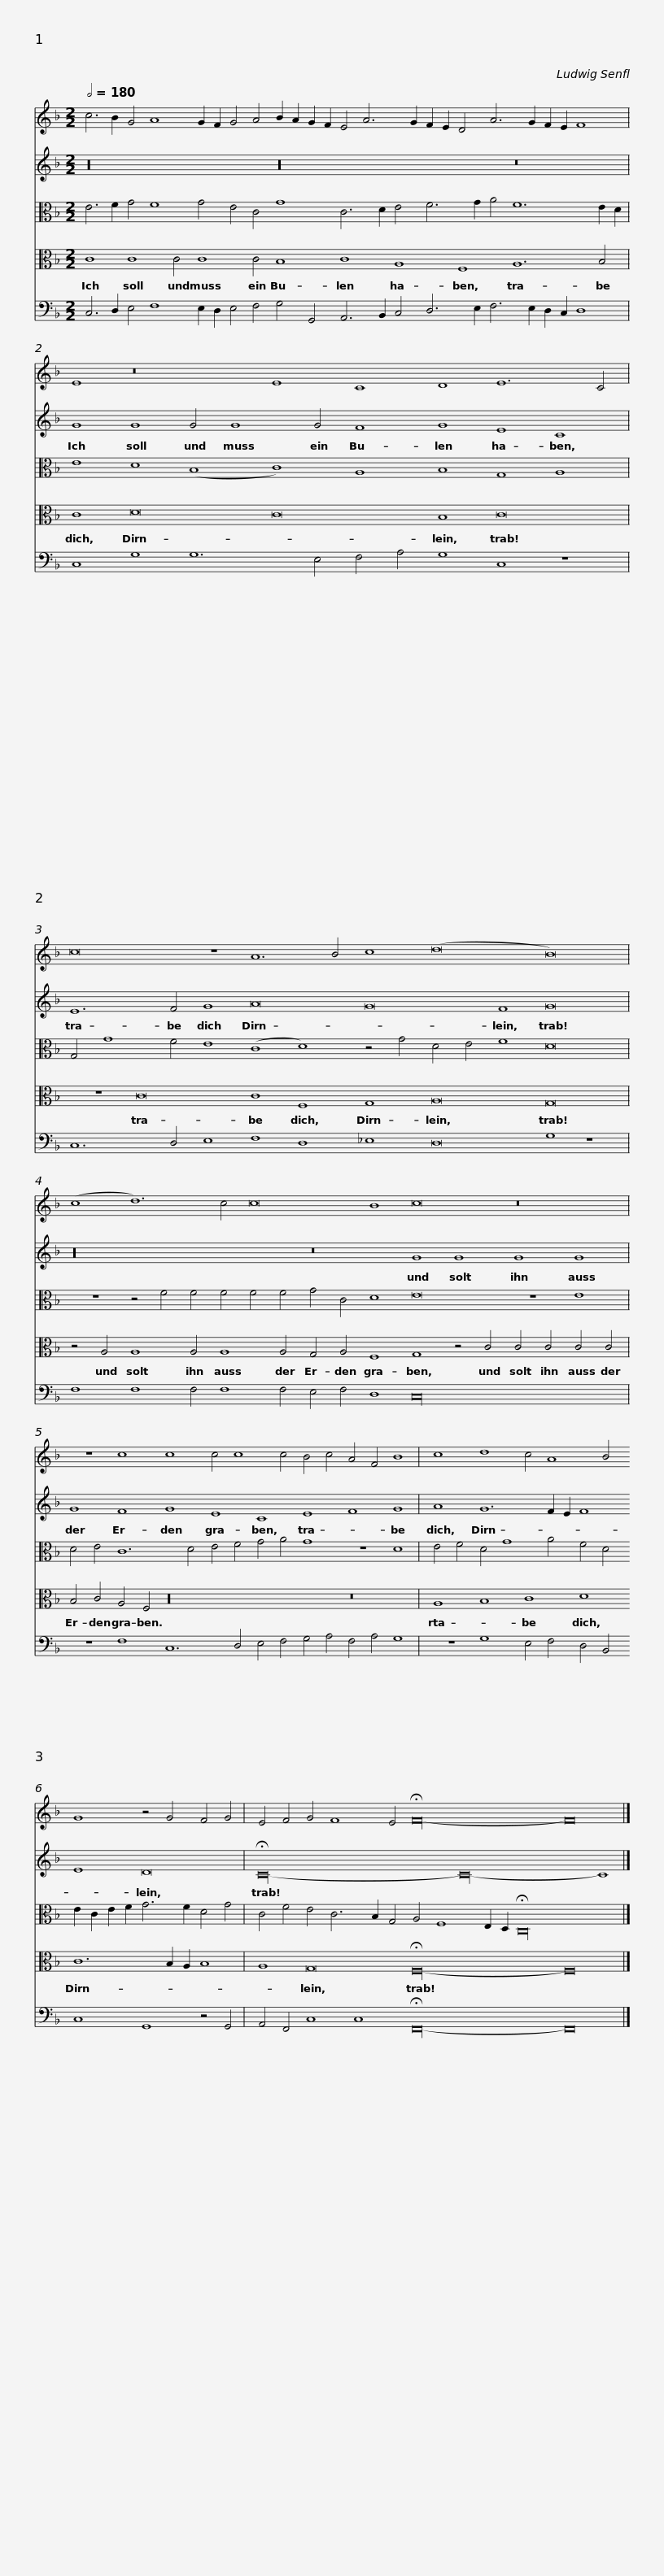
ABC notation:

X:1
%%score 1 2 3 4 5
L:1/8
Q:1/2=180
M:2/2
I:linebreak $
K:F
V:1 treble
V:2 treble
V:3 alto
V:4 alto
V:5 bass
V:1
 c6 B2 G4 A8 G2 F2 G4 A4 B2 A2 G2 F2 E4 A6 G2 F2 E2 D4 A6 G2 F2 E2 F8 |$ E8 z16 E8 C8 D8 E12 C4 |$ c16 z8 A12 B4 c8 (d16 B16) |$ (c8 d12) c4 c16 B8 c16 z16 |$ z8 c8 c8 c4 c8 c4 B4 c4 A4 F4 B8 |$ %5
 c8 d8 c4 A8 B4 G8 z4 G4 F4 G4 |$ E4 F4 G4 F8 E4 !fermata!F32- F16 |] %7
V:2
 z32 z32 z16 |$ G8 G8 G4 G8 G4 F8 G8 E8 C8 |$ E12 F4 G8 A16 G16 F8 G16 |$ z32 z16 G8 G8 G8 G8 |$ G8 F8 G8 E8 C8 E8 F8 G8 |$ %5
 A8 G12 F2 E2 F8 E8 D16 |$ !fermata!C32- C32- C8 |] %7
V:3
 E6 F2 G4 F8 G4 E4 C4 G8 C6 D2 E4 F6 G2 A4 F12 E2 D2 |$ E8 D8 (B,8 C8) A,8 B,8 G,8 A,8 |$ G,4 G8 F4 E8 (C8 D8) z4 G4 D4 E4 F8 D16 |$ z8 z4 F4 F4 F4 F4 F4 G4 C4 D8 E16 z8 E8 |$ D4 E4 C12 D4 E4 F4 G4 A4 G8 z8 D8 |$ %5
 E4 F4 D4 G8 A4 F4 D4 E2 C2 E2 F2 G6 F2 D4 G4 |$ C4 F4 E4 C6 B,2 G,4 A,4 F,8 E,2 D,2 !fermata!C,32 |] %7
V:4
 C8 C8 C4 C8 C4 B,8 C8 A,8 F,8 A,12 B,4 |$ C8 D16 C16 B,8 C16 |$ z8 C16 C8 F,8 G,8 A,16 G,16 |$ z4 A,4 A,8 A,4 A,8 A,4 G,4 A,4 F,8 G,8 z4 C4 C4 C4 C4 C4 |$ B,4 C4 A,4 F,4 z32 z16 |$ %5
 A,8 B,8 C8 D8 C12 B,2 A,2 B,8 |$ A,8 G,16 !fermata!F,32- F,16 |] %7
V:5
 C,6 D,2 E,4 F,8 E,2 D,2 E,4 F,4 G,4 G,,4 A,,6 B,,2 C,4 D,6 E,2 F,6 E,2 D,2 C,2 D,8 |$ C,8 G,8 G,12 E,4 F,4 A,4 G,8 C,8 z8 |$ C,12 D,4 E,8 F,8 D,8 _E,8 D,16 G,8 z8 |$ F,8 F,8 F,4 F,8 F,4 E,4 F,4 D,8 C,32 |$ z8 F,8 C,12 D,4 E,4 F,4 G,4 A,4 F,4 A,4 G,8 |$ %5
 z8 G,8 E,4 F,4 D,4 B,,4 C,8 G,,8 z4 G,,4 |$ A,,4 F,,4 C,8 C,8 !fermata!F,,32- F,,16 |] %7
